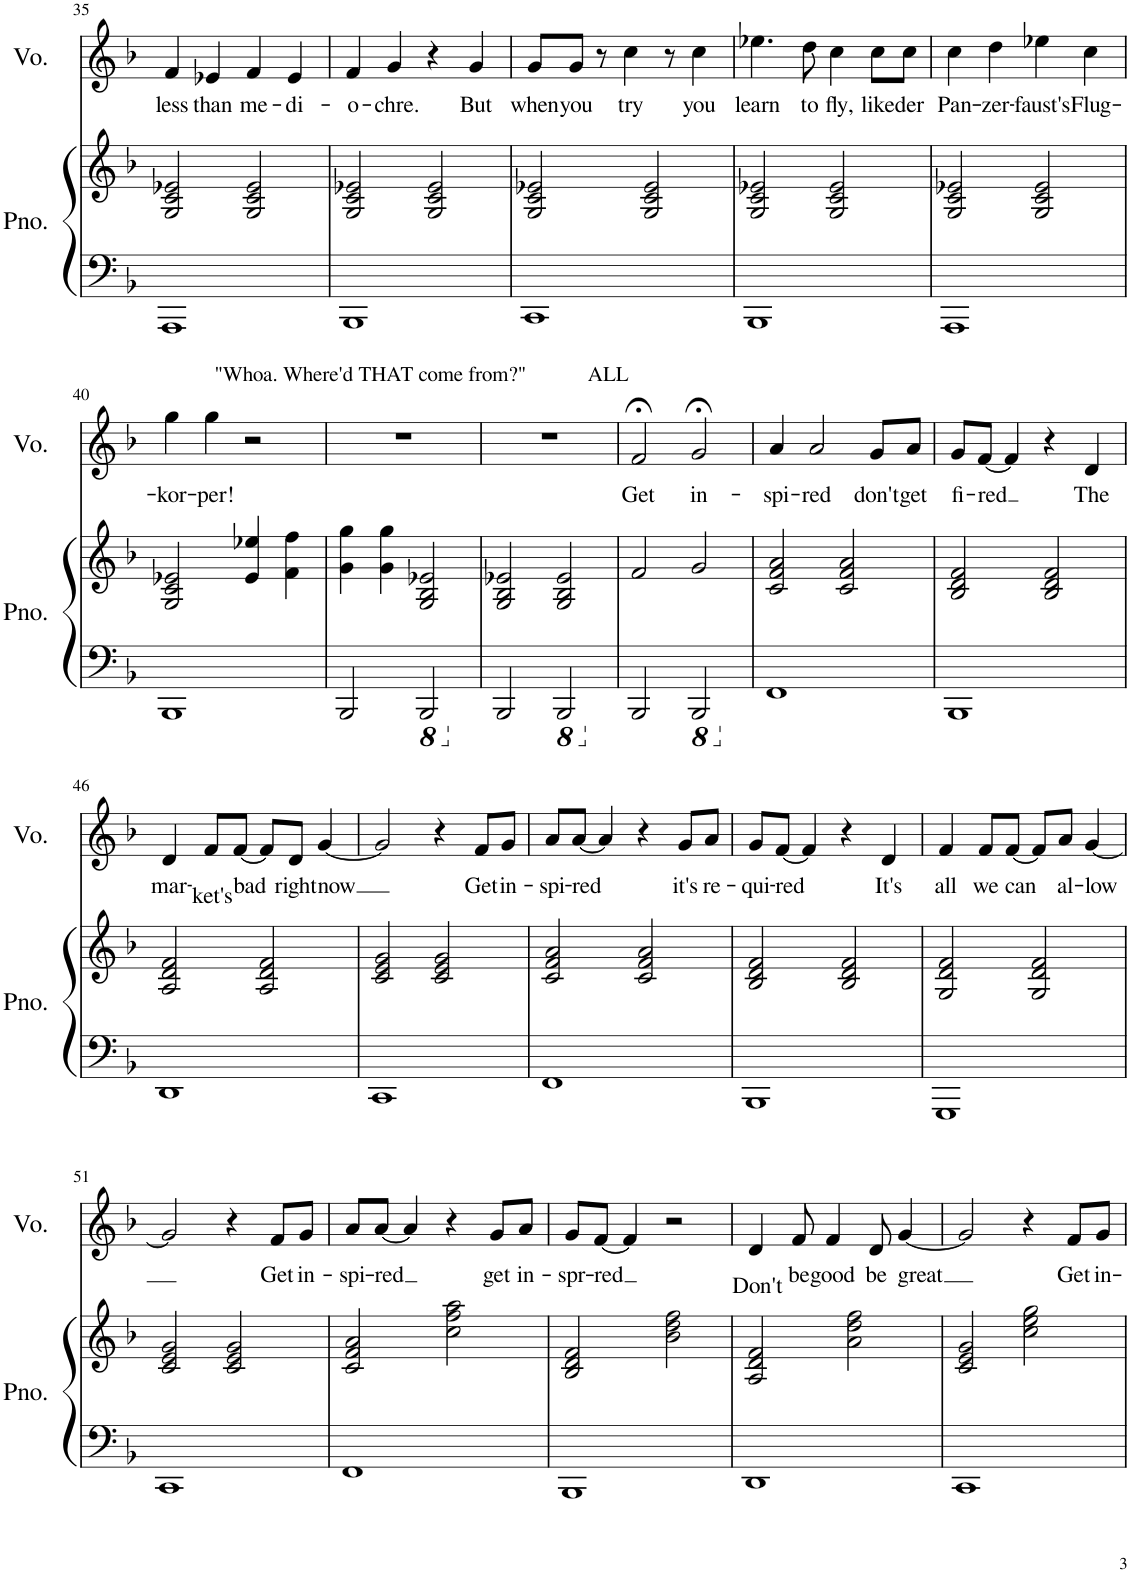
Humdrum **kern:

**kern	**kern	**kern	**text
*part2	*part2	*part1	*part1
*staff3	*staff2	*staff1	*staff1
*I"Piano	*	*I"Voice	*
*I'Pno.	*	*I'Vo.	*
!!LO:PB:g=z
*clefF4	*clefG2	*clefG2	*
*k[b-]	*k[b-]	*k[b-]	*
*M4/4	*M4/4	*M4/4	*
=35	=35	=35	=35
!	!	!	!LO:LY:b
1AAA	2G/ 2c/ 2e-X/	4f/	less
!	!	!	!LO:LY:b
.	.	4e-X/	than
!	!	!	!LO:LY:b
.	2G/ 2c/ 2e-/	4f/	me-
!	!	!	!LO:LY:b
.	.	4e-/	-di-
=36	=36	=36	=36
!	!	!	!LO:LY:b
1BBB-	2G/ 2c/ 2e-X/	4f/	-o-
!	!	!	!LO:LY:b
.	.	4g/	chre.
.	2G/ 2c/ 2e-/	4r	.
!	!	!	!LO:LY:b
.	.	4g/	But
=37	=37	=37	=37
!	!	!	!LO:LY:b
1CC	2G/ 2c/ 2e-X/	8g/L	when
!	!	!	!LO:LY:b
.	.	8g/J	you
.	.	8r	.
!	!	!	!LO:LY:b
.	.	4cc\	try
.	2G/ 2c/ 2e-/	.	.
.	.	8r	.
!	!	!	!LO:LY:b
.	.	4cc\	you
=38	=38	=38	=38
!	!	!	!LO:LY:b
1BBB-	2G/ 2c/ 2e-X/	4.ee-X\	learn
!	!	!	!LO:LY:b
.	.	8dd\	to
!	!	!	!LO:LY:b
.	2G/ 2c/ 2e-/	4cc\	fly,
!	!	!	!LO:LY:b
.	.	8cc\L	like
!	!	!	!LO:LY:b
.	.	8cc\J	der
=39	=39	=39	=39
!	!	!	!LO:LY:b
1AAA	2G/ 2c/ 2e-X/	4cc\	Pan-
!	!	!	!LO:LY:b
.	.	4dd\	-zer-
!	!	!	!LO:LY:b
.	2G/ 2c/ 2e-/	4ee-X\	-faust's
!	!	!	!LO:LY:b
.	.	4cc\	Flug-
!!LO:LB:g=z
=40	=40	=40	=40
!	!	!	!LO:LY:b
1BBB-	2G/ 2c/ 2e-X/	4gg\	-kor-
!	!	!	!LO:LY:b
.	.	4gg\	-per!
!	!	!LO:TX:a:t="Whoa. Where'd THAT come from?"	!
.	4e-/ 4ee-X/	2r	.
.	4f\ 4ff\	.	.
=41	=41	=41	=41
2BBB-/	4g\ 4gg\	1r	.
.	4g\ 4gg\	.	.
*8ba	*	*	*
2BBBB-/	2G/ 2B-/ 2e-X/	.	.
=42	=42	=42	=42
*X8ba	*	*	*
2BBB-/	2G/ 2B-/ 2e-X/	1r	.
*8ba	*	*	*
2BBBB-/	2G/ 2B-/ 2e-/	.	.
=43	=43	=43	=43
*X8ba	*	*	*
!	!	!LO:TX:a:t=ALL	!
!	!	!	!LO:LY:b
2BBB-/	2f/	2f;</	Get
*8ba	*	*	*
!	!	!	!LO:LY:b
2BBBB-/	2g/	2g;</	in-
=44	=44	=44	=44
*X8ba	*	*	*
!	!	!	!LO:LY:b
1FF	2c/ 2f/ 2a/	4a/	-spi-
!	!	!	!LO:LY:b
.	.	2a/	-red
.	2c/ 2f/ 2a/	.	.
!	!	!	!LO:LY:b
.	.	8g/L	don't
!	!	!	!LO:LY:b
.	.	8a/J	get
=45	=45	=45	=45
!	!	!	!LO:LY:b
1BBB-	2B-/ 2d/ 2f/	8g/L	fi-
!	!	!	!LO:LY:b
.	.	[8f/J	-red
.	.	4f/]	.
.	2B-/ 2d/ 2f/	4r	.
!	!	!	!LO:LY:b
.	.	4d/	The
!!LO:LB:g=z
=46	=46	=46	=46
!	!	!	!LO:LY:b
1DD	2A/ 2d/ 2f/	4d/	mar-
!	!	!	!LO:LY:b
.	.	8f/L	-ket's
!	!	!	!LO:LY:b
.	.	[8f/J	bad
.	2A/ 2d/ 2f/	8f/L]	.
!	!	!	!LO:LY:b
.	.	8d/J	right
!	!	!	!LO:LY:b
.	.	[4g/	now
=47	=47	=47	=47
1CC	2c/ 2e/ 2g/	2g/]	.
.	2c/ 2e/ 2g/	4r	.
!	!	!	!LO:LY:b
.	.	8f/L	Get
!	!	!	!LO:LY:b
.	.	8g/J	in-
=48	=48	=48	=48
!	!	!	!LO:LY:b
1FF	2c/ 2f/ 2a/	8a/L	-spi-
!	!	!	!LO:LY:b
.	.	[8a/J	-red
.	.	4a/]	.
.	2c/ 2f/ 2a/	4r	.
!	!	!	!LO:LY:b
.	.	8g/L	it's
!	!	!	!LO:LY:b
.	.	8a/J	re-
=49	=49	=49	=49
!	!	!	!LO:LY:b
1BBB-	2B-/ 2d/ 2f/	8g/L	-qui-
!	!	!	!LO:LY:b
.	.	[8f/J	-red
.	.	4f/]	.
.	2B-/ 2d/ 2f/	4r	.
!	!	!	!LO:LY:b
.	.	4d/	It's
=50	=50	=50	=50
!	!	!	!LO:LY:b
1GGG	2G/ 2d/ 2f/	4f/	all
!	!	!	!LO:LY:b
.	.	8f/L	we
!	!	!	!LO:LY:b
.	.	[8f/J	can
.	2G/ 2d/ 2f/	8f/L]	.
!	!	!	!LO:LY:b
.	.	8a/J	al-
!	!	!	!LO:LY:b
.	.	[4g/	-low
!!LO:LB:g=z
=51	=51	=51	=51
1CC	2c/ 2e/ 2g/	2g/]	.
.	2c/ 2e/ 2g/	4r	.
!	!	!	!LO:LY:b
.	.	8f/L	Get
!	!	!	!LO:LY:b
.	.	8g/J	in-
=52	=52	=52	=52
!	!	!	!LO:LY:b
1FF	2c/ 2f/ 2a/	8a/L	-spi-
!	!	!	!LO:LY:b
.	.	[8a/J	-red
.	.	4a/]	.
.	2cc\ 2ff\ 2aa\	4r	.
!	!	!	!LO:LY:b
.	.	8g/L	get
!	!	!	!LO:LY:b
.	.	8a/J	in-
=53	=53	=53	=53
!	!	!	!LO:LY:b
1BBB-	2B-/ 2d/ 2f/	8g/L	-spr-
!	!	!	!LO:LY:b
.	.	[8f/J	-red
.	.	4f/]	.
.	2b-\ 2dd\ 2ff\	2r	.
=54	=54	=54	=54
!	!	!	!LO:LY:b
1DD	2A/ 2d/ 2f/	4d/	Don't
!	!	!	!LO:LY:b
.	.	8f/	be
!	!	!	!LO:LY:b
.	.	4f/	good
.	2a\ 2dd\ 2ff\	.	.
!	!	!	!LO:LY:b
.	.	8d/	be
!	!	!	!LO:LY:b
.	.	[4g/	great
=55	=55	=55	=55
1CC	2c/ 2e/ 2g/	2g/]	.
.	2cc\ 2ee\ 2gg\	4r	.
!	!	!	!LO:LY:b
.	.	8f/L	Get
!	!	!	!LO:LY:b
.	.	8g/J	in-
=	=	=	=
*-	*-	*-	*-
